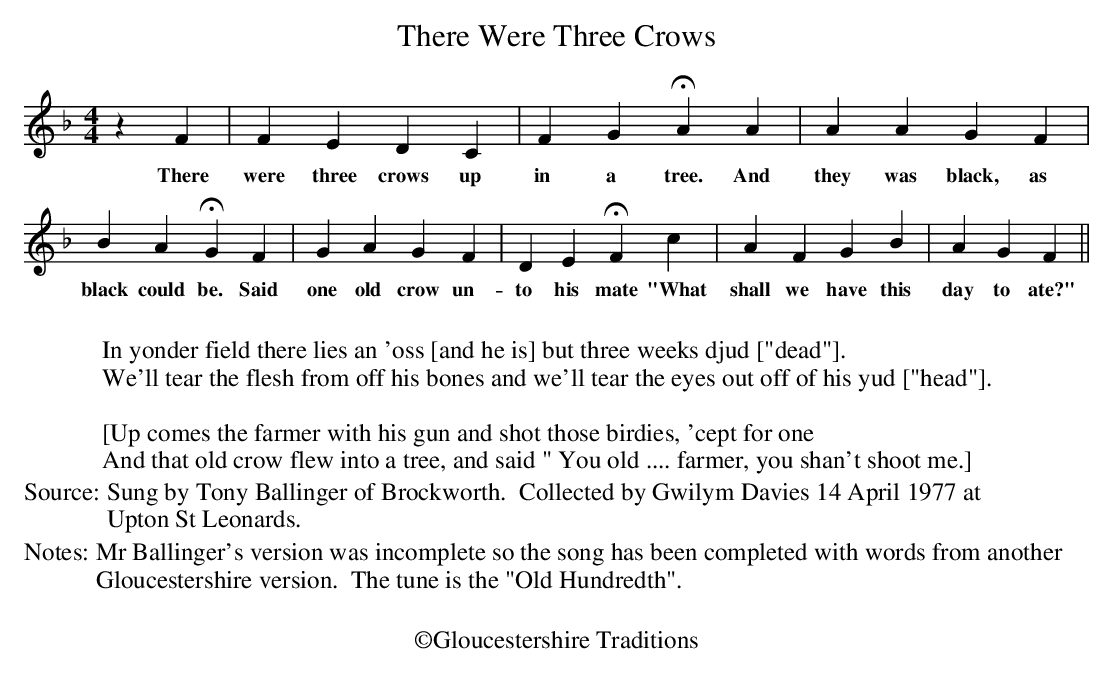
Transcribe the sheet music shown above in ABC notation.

X:1
T: There Were Three Crows
M: 4/4
L:  1/4
K: F
zF|FEDC|FGHAA|AAGF|
w:There were three crows up in a tree. And they was black, as
BAHGF|GAGF|DEHFc|AFGB|AGF||
w:black could be.  Said one old crow un-to his mate "What shall we have this day to ate?"
W:
W:In yonder field there lies an 'oss [and he is] but three weeks djud ["dead"].
W:We'll tear the flesh from off his bones and we'll tear the eyes out off of his yud ["head"].
W:
W:[Up comes the farmer with his gun and shot those birdies, 'cept for one
W:And that old crow flew into a tree, and said " You old .... farmer, you shan't shoot me.]
